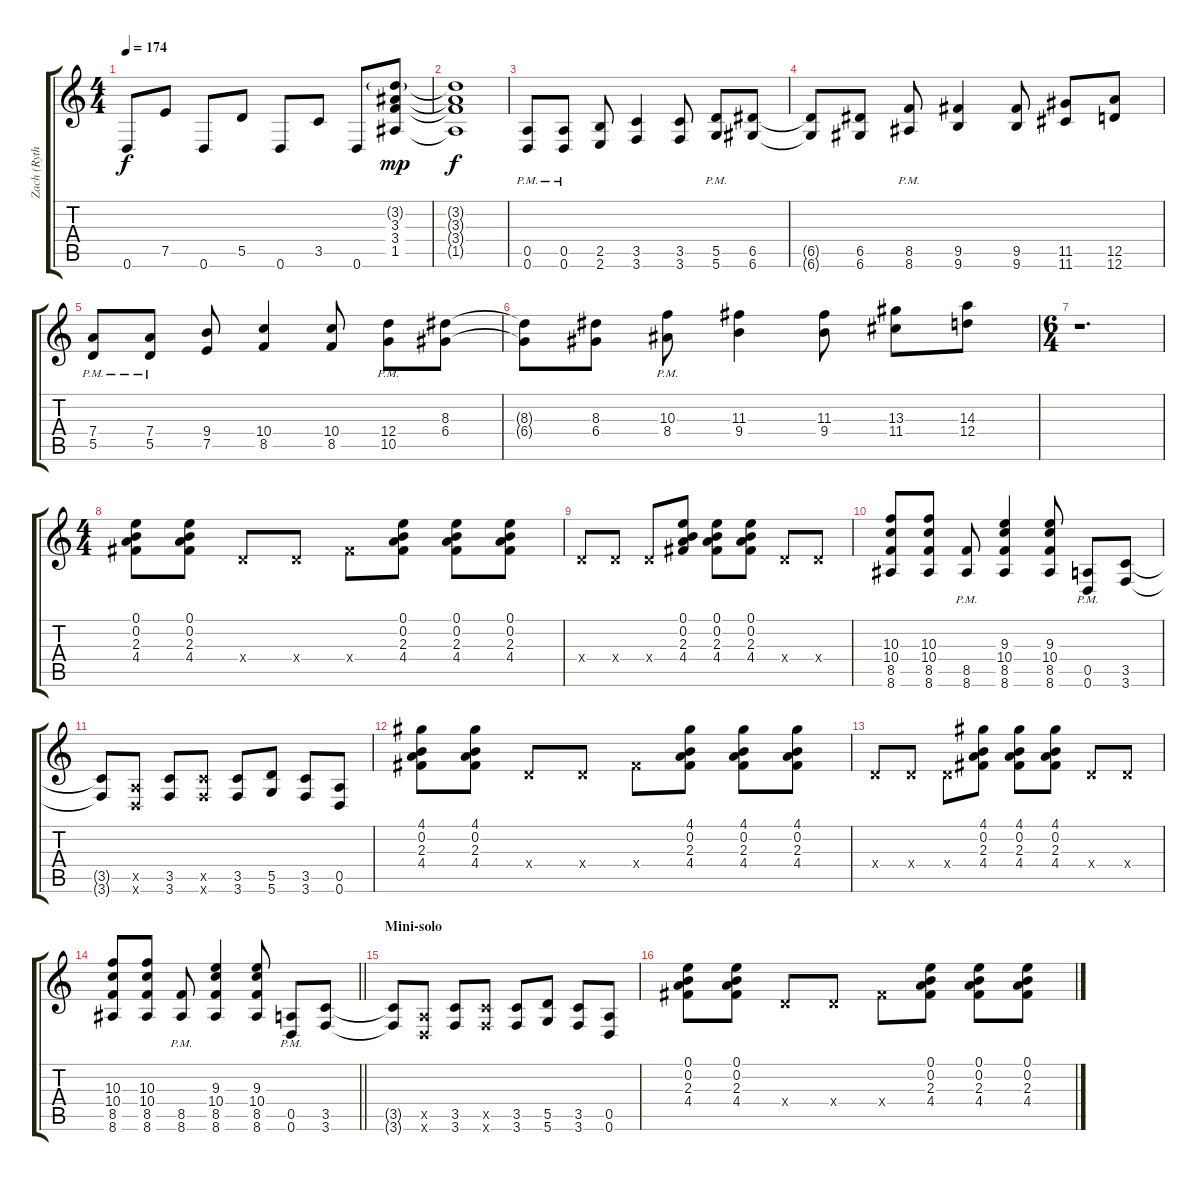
\track ("Zach (Rythym)" "Zach (Ryth") {instrument distortionguitar}
\staff {score tabs}
\tuning (E4 B3 G3 D3 A2 D2) {hide}
\ts (4 4)
\tempo 174
\clef g2
\ks c
0.6.8{dy f} 7.5.8 0.6.8 5.5.8 0.6.8 3.5.8 0.6.8 (3.2{g} 3.3 3.4 1.5).8{dy mp} |
(3.2{t} 3.3{t} 3.4{t} 1.5{t}).1{dy f} |
(0.5{pm} 0.6{pm}).8 (0.5{pm} 0.6{pm}).8 (2.5 2.6).8 (3.5 3.6).4 (3.5 3.6).8 (5.5{pm} 5.6{pm}).8 (6.5 6.6).8 |
(6.5{t} 6.6{t}).8 (6.5 6.6).8 (8.5{pm} 8.6{pm}).8 (9.5 9.6).4 (9.5 9.6).8 (11.5 11.6).8 (12.5 12.6).8 |
(7.4{pm} 5.5{pm}).8 (7.4{pm} 5.5{pm}).8 (9.4 7.5).8 (10.4 8.5).4 (10.4 8.5).8 (12.4{pm} 10.5{pm}).8 (8.3 6.4).8 |
(8.3{t} 6.4{t}).8 (8.3 6.4).8 (10.3{pm} 8.4{pm}).8 (11.3 9.4).4 (11.3 9.4).8 (13.3 11.4).8 (14.3 12.4).8 |
\ts (6 4)
r.1{d} |
\ts (4 4)
(0.1 0.2 2.3 4.4).8 (0.1 0.2 2.3 4.4).8 0.4{x}.8 0.4{x}.8 4.4{x}.8 (0.1 0.2 2.3 4.4).8 (0.1 0.2 2.3 4.4).8 (0.1 0.2 2.3 4.4).8 |
0.4{x}.8 0.4{x}.8 0.4{x}.8 (0.1 0.2 2.3 4.4).8 (0.1 0.2 2.3 4.4).8 (0.1 0.2 2.3 4.4).8 0.4{x}.8 0.4{x}.8 |
(10.3 10.4 8.5 8.6).8 (10.3 10.4 8.5 8.6).8 (8.5{pm} 8.6{pm}).8 (9.3 10.4 8.5 8.6).4 (9.3 10.4 8.5 8.6).8 (0.5{pm} 0.6{pm}).8 (3.5 3.6).8 |
(3.5{t} 3.6{t}).8 (0.5{x} 0.6{x}).8 (3.5 3.6).8 (3.5{x} 3.6{x}).8 (3.5 3.6).8 (5.5 5.6).8 (3.5 3.6).8 (0.5 0.6).8 |
(4.1 0.2 2.3 4.4).8 (4.1 0.2 2.3 4.4).8 0.4{x}.8 0.4{x}.8 4.4{x}.8 (4.1 0.2 2.3 4.4).8 (4.1 0.2 2.3 4.4).8 (4.1 0.2 2.3 4.4).8 |
0.4{x}.8 0.4{x}.8 0.4{x}.8 (4.1 0.2 2.3 4.4).8 (4.1 0.2 2.3 4.4).8 (4.1 0.2 2.3 4.4).8 0.4{x}.8 0.4{x}.8 |
\barLineRight lightlight
(10.3 10.4 8.5 8.6).8 (10.3 10.4 8.5 8.6).8 (8.5{pm} 8.6{pm}).8 (9.3 10.4 8.5 8.6).4 (9.3 10.4 8.5 8.6).8 (0.5{pm} 0.6{pm}).8 (3.5 3.6).8 |
\section ("" "Mini-solo")
(3.5{t} 3.6{t}).8 (0.5{x} 0.6{x}).8 (3.5 3.6).8 (3.5{x} 3.6{x}).8 (3.5 3.6).8 (5.5 5.6).8 (3.5 3.6).8 (0.5 0.6).8 |
(0.1 0.2 2.3 4.4).8 (0.1 0.2 2.3 4.4).8 0.4{x}.8 0.4{x}.8 4.4{x}.8 (0.1 0.2 2.3 4.4).8 (0.1 0.2 2.3 4.4).8 (0.1 0.2 2.3 4.4).8
